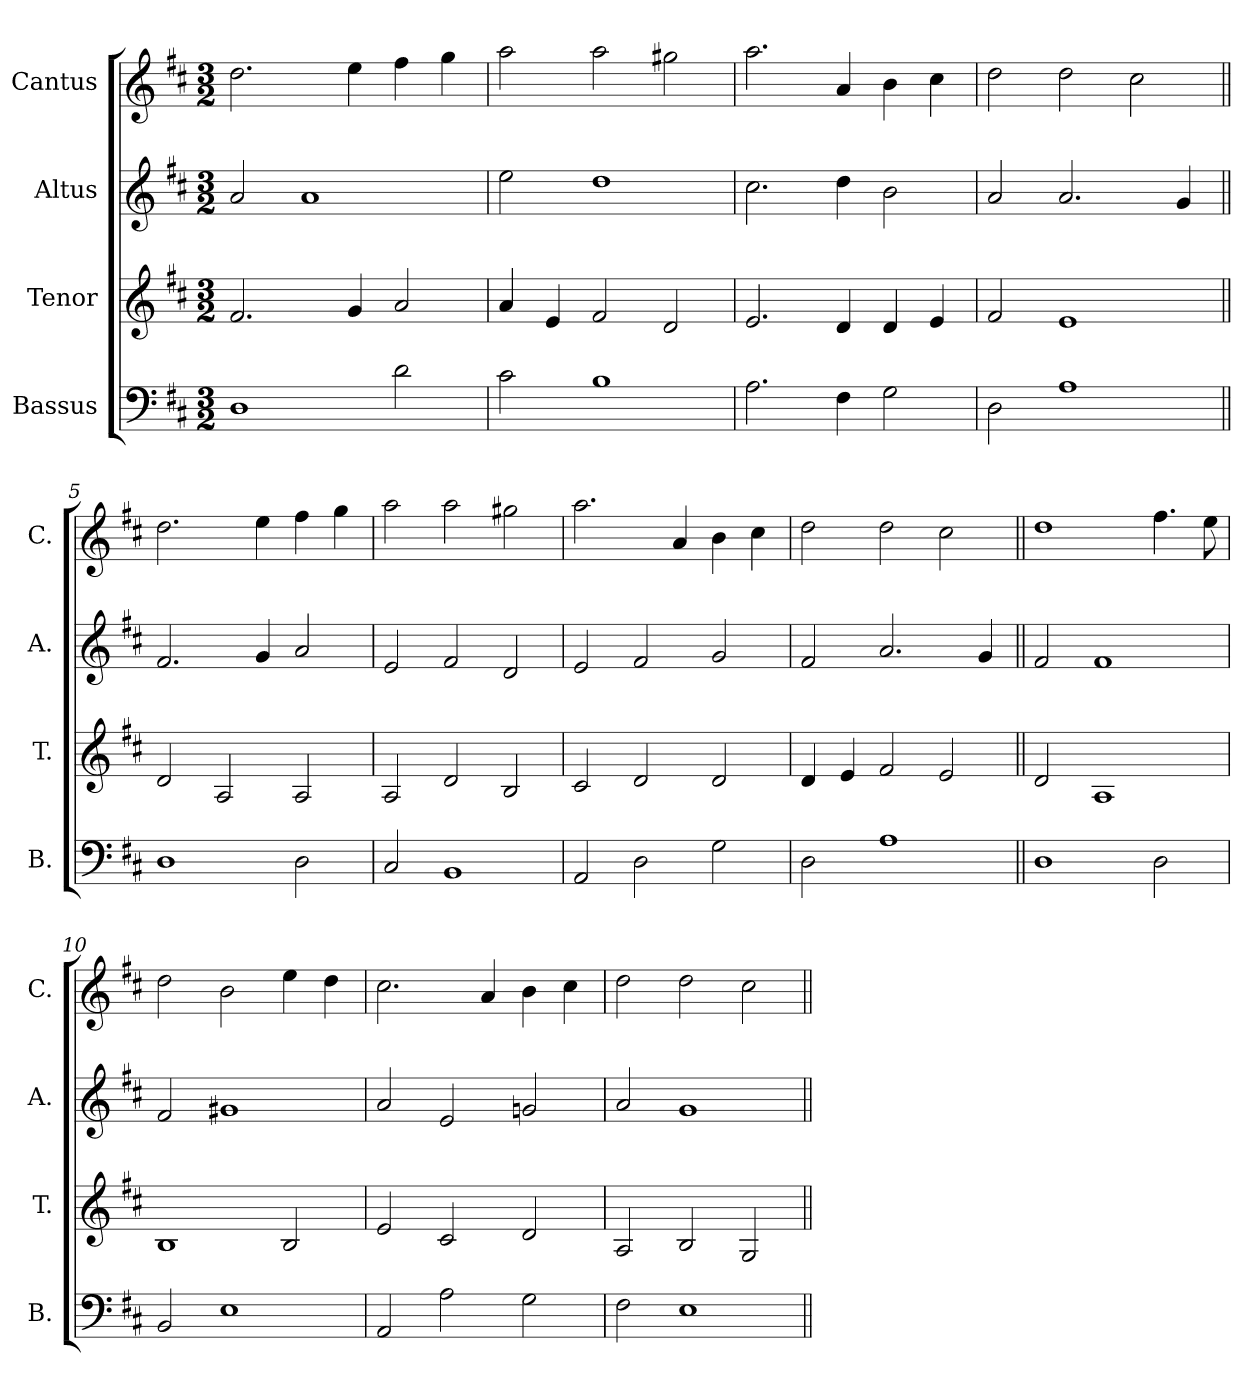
**kern	**kern	**kern	**kern
*part4	*part3	*part2	*part1
*staff4	*staff3	*staff2	*staff1
*I"Bassus	*I"Tenor	*I"Altus	*I"Cantus
*I'B.	*I'T.	*I'A.	*I'C.
*clefF4	*clefG2	*clefG2	*clefG2
*k[f#c#]	*k[f#c#]	*k[f#c#]	*k[f#c#]
*D:	*D:	*D:	*D:
*M3/2	*M3/2	*M3/2	*M3/2
=1	=1	=1	=1
1D	2.f#/	2a/	2.dd\
.	.	1a	.
.	4g/	.	4ee\
2d\	2a/	.	4ff#\
.	.	.	4gg\
=2	=2	=2	=2
2c#\	4a/	2ee\	2aa\
.	4e/	.	.
1B	2f#/	1dd	2aa\
.	2d/	.	2gg#X\
=3	=3	=3	=3
2.A\	2.e/	2.cc#\	2.aa\
4F#\	4d/	4dd\	4a/
2G\	4d/	2b\	4b\
.	4e/	.	4cc#\
=4	=4	=4	=4
2D\	2f#/	2a/	2dd\
1A	1e	2.a/	2dd\
.	.	.	2cc#\
.	.	4g/	.
=5||	=5||	=5||	=5||
1D	2d/	2.f#/	2.dd\
.	2A/	.	.
.	.	4g/	4ee\
2D\	2A/	2a/	4ff#\
.	.	.	4gg\
=6	=6	=6	=6
2C#/	2A/	2e/	2aa\
1BB	2d/	2f#/	2aa\
.	2B/	2d/	2gg#X\
=7	=7	=7	=7
2AA/	2c#/	2e/	2.aa\
2D\	2d/	2f#/	.
.	.	.	4a/
2G\	2d/	2g/	4b\
.	.	.	4cc#\
=8	=8	=8	=8
2D\	4d/	2f#/	2dd\
.	4e/	.	.
1A	2f#/	2.a/	2dd\
.	2e/	.	2cc#\
.	.	4g/	.
=9||	=9||	=9||	=9||
1D	2d/	2f#/	1dd
.	1A	1f#	.
2D\	.	.	4.ff#\
.	.	.	8ee\
!!LO:LB:g=z
=10	=10	=10	=10
2BB/	1B	2f#/	2dd\
1E	.	1g#X	2b\
.	2B/	.	4ee\
.	.	.	4dd\
=11	=11	=11	=11
2AA/	2e/	2a/	2.cc#\
2A\	2c#/	2e/	.
.	.	.	4a/
2G\	2d/	2gn/	4b\
.	.	.	4cc#\
=12	=12	=12	=12
2F#\	2A/	2a/	2dd\
1E	2B/	1g	2dd\
.	2G/	.	2cc#\
=||	=||	=||	=||
*-	*-	*-	*-
